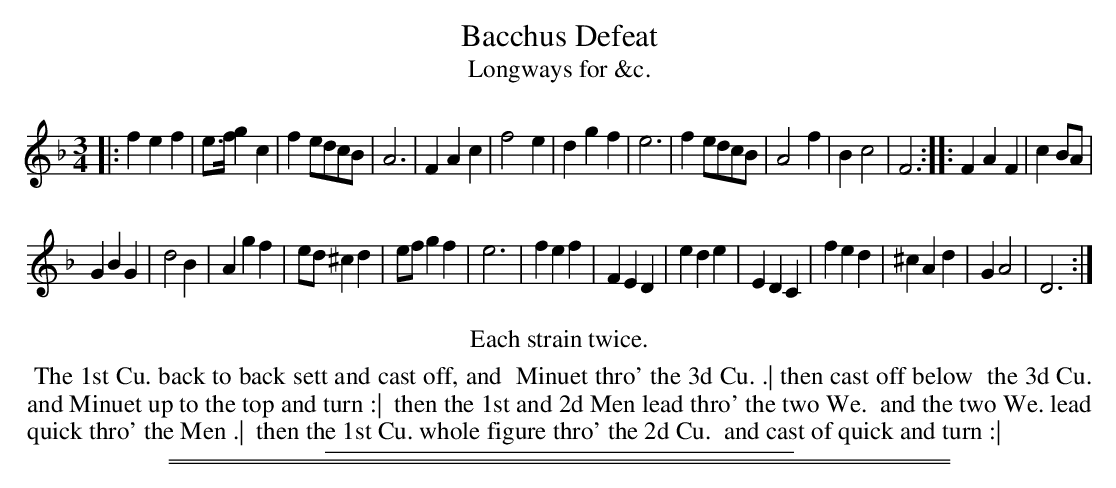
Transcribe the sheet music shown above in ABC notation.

X:1
T: Bacchus Defeat
T: Longways for &c.
M: 3/4	% Actually just "3"
L: 1/8
K: F
|:\
f2e2f2 | e>fg2c2 | f2edcB | A6 |\
F2A2c2 | f4e2 | d2g2f2 | e6 |\
f2edcB | A4f2 | B2c4 | F6 ::\
F2A2F2 | c2BA |
G2B2G2 | d4B2 |\
A2g2f2 | ed^c2d2 | efg2f2 | e6 |\
f2e2f2 | F2E2D2 | e2d2e2 | E2D2C2 |\
f2e2d2 | ^c2A2d2 | G2A4 | D6 :|
